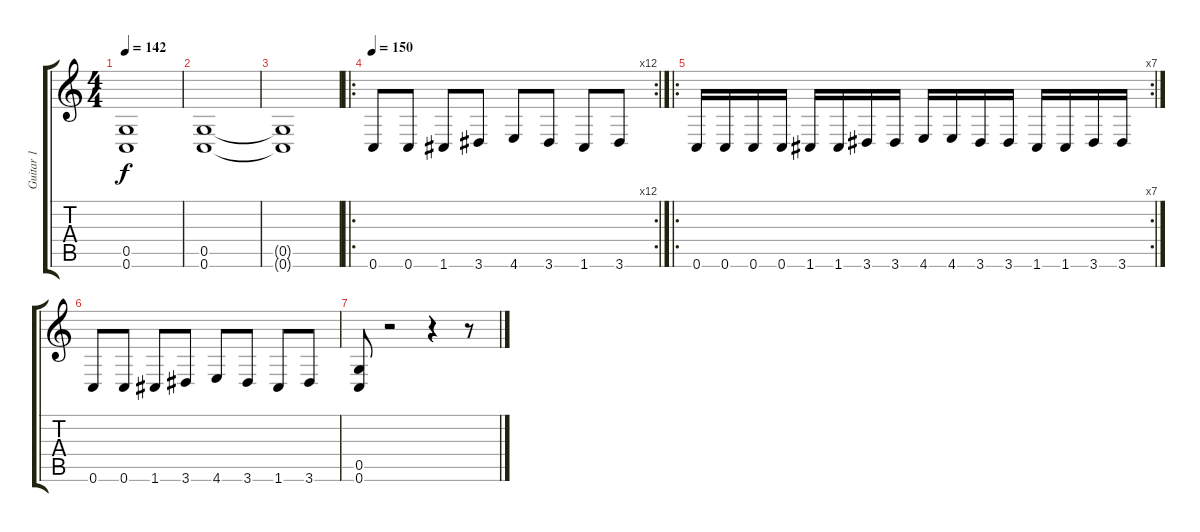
\track ("Guitar 1" "Guitar 1") {instrument distortionguitar}
\staff {score tabs}
\tuning (D4 A3 F3 C3 G2 C2) {hide}
\ts (4 4)
\tempo 142
\clef g2
\ks c
(0.5{t} 0.6{t}).1{dy f} |
(0.5 0.6).1 |
(0.5{t} 0.6{t}).1 |
\ro
\rc 12
\tempo 150
0.6.8 0.6.8 1.6.8 3.6.8 4.6.8 3.6.8 1.6.8 3.6.8 |
\ro
\rc 7
0.6.16 0.6.16 0.6.16 0.6.16 1.6.16 1.6.16 3.6.16 3.6.16 4.6.16 4.6.16 3.6.16 3.6.16 1.6.16 1.6.16 3.6.16 3.6.16 |
0.6.8 0.6.8 1.6.8 3.6.8 4.6.8 3.6.8 1.6.8 3.6.8 |
(0.5 0.6).8 r.2 r.4 r.8
